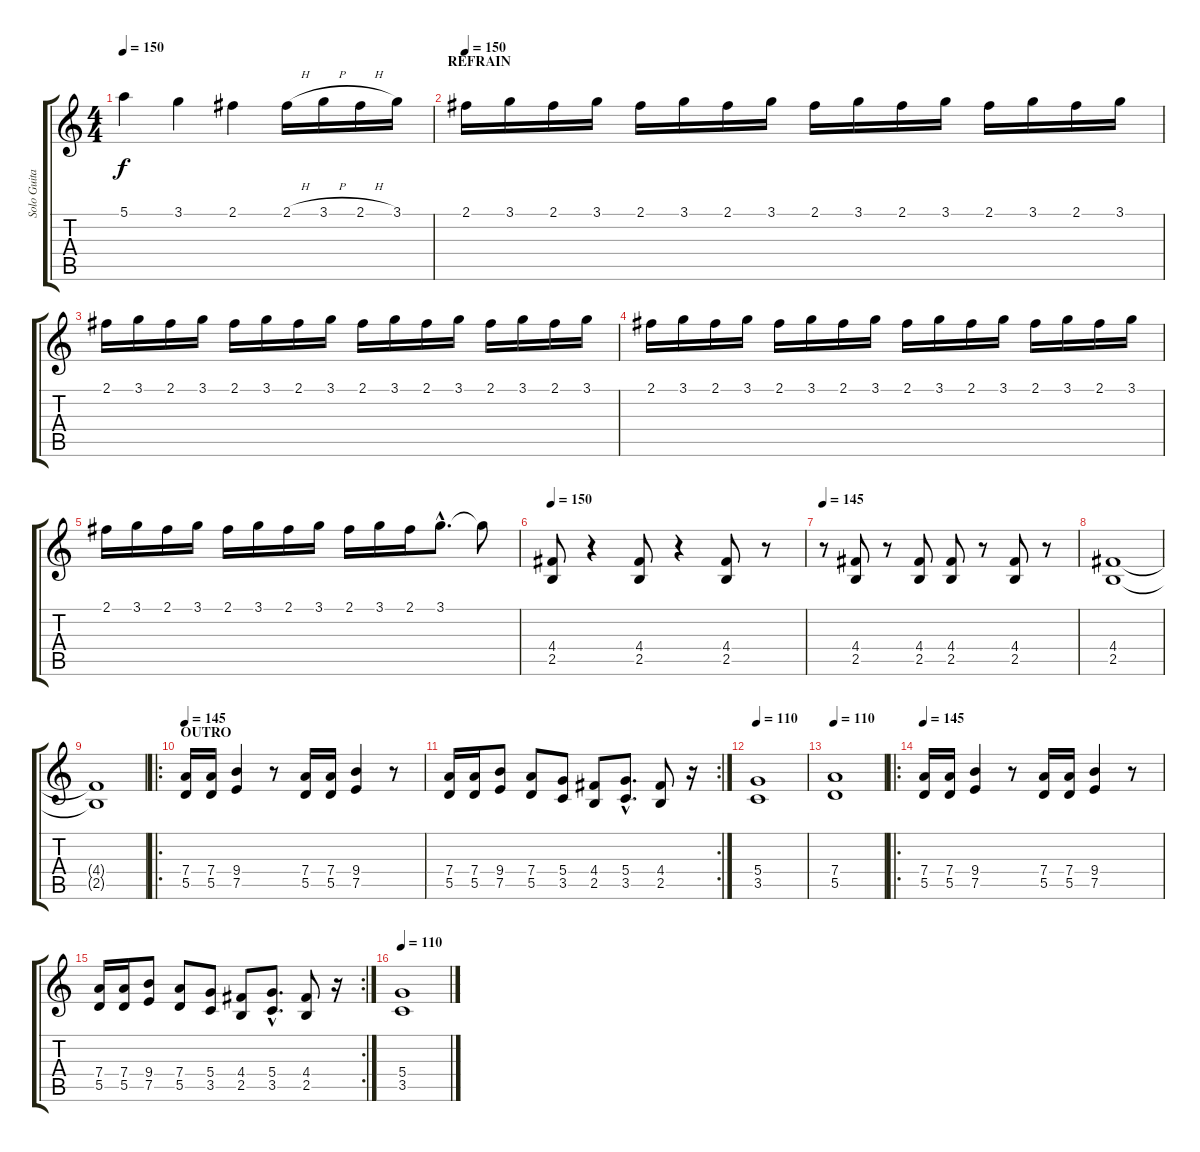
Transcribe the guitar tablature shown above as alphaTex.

\track ("Solo Guitar" "Solo Guita") {instrument distortionguitar}
\staff {score tabs}
\tuning (E4 B3 G3 D3 A2 E2) {hide}
\ts (4 4)
\tempo 150
\clef g2
\ks c
5.1.4{dy f} 3.1.4 2.1.4 2.1{h}.16 3.1{h}.16 2.1{h}.16 3.1.16 |
\section ("" "REFRAIN")
\tempo 150
2.1.16{volume 12} 3.1.16 2.1.16 3.1.16 2.1.16 3.1.16 2.1.16 3.1.16 2.1.16 3.1.16 2.1.16 3.1.16 2.1.16 3.1.16 2.1.16 3.1.16 |
2.1.16 3.1.16 2.1.16 3.1.16 2.1.16 3.1.16 2.1.16 3.1.16 2.1.16 3.1.16 2.1.16 3.1.16 2.1.16 3.1.16 2.1.16 3.1.16 |
2.1.16 3.1.16 2.1.16 3.1.16 2.1.16 3.1.16 2.1.16 3.1.16 2.1.16 3.1.16 2.1.16 3.1.16 2.1.16 3.1.16 2.1.16 3.1.16 |
2.1.16 3.1.16 2.1.16 3.1.16 2.1.16 3.1.16 2.1.16 3.1.16 2.1.16 3.1.16 2.1.16 3.1{hac}.8{d} 3.1{t}.8 |
\tempo 150
(4.4 2.5).8 r.4 (4.4 2.5).8 r.4 (4.4 2.5).8 r.8 |
\tempo 145
r.8 (4.4 2.5).8 r.8 (4.4 2.5).8 (4.4 2.5).8 r.8 (4.4 2.5).8 r.8 |
(4.4 2.5).1 |
(4.4{t} 2.5{t}).1 |
\ro
\section ("" "OUTRO")
\tempo 145
(7.4 5.5).16 (7.4 5.5).16 (9.4 7.5).4 r.8 (7.4 5.5).16 (7.4 5.5).16 (9.4 7.5).4 r.8 |
\rc 2
(7.4 5.5).16 (7.4 5.5).16 (9.4 7.5).8 (7.4 5.5).8 (5.4 3.5).8 (4.4 2.5).8 (5.4{hac} 3.5{hac}).8{d} (4.4 2.5).8 r.16 |
\tempo 120
\tempo 110
(5.4 3.5).1 |
\tempo 120
\tempo 110
(7.4 5.5).1 |
\ro
\tempo 145
(7.4 5.5).16 (7.4 5.5).16 (9.4 7.5).4 r.8 (7.4 5.5).16 (7.4 5.5).16 (9.4 7.5).4 r.8 |
\rc 2
(7.4 5.5).16 (7.4 5.5).16 (9.4 7.5).8 (7.4 5.5).8 (5.4 3.5).8 (4.4 2.5).8 (5.4{hac} 3.5{hac}).8{d} (4.4 2.5).8 r.16 |
\tempo 110
(5.4 3.5).1
